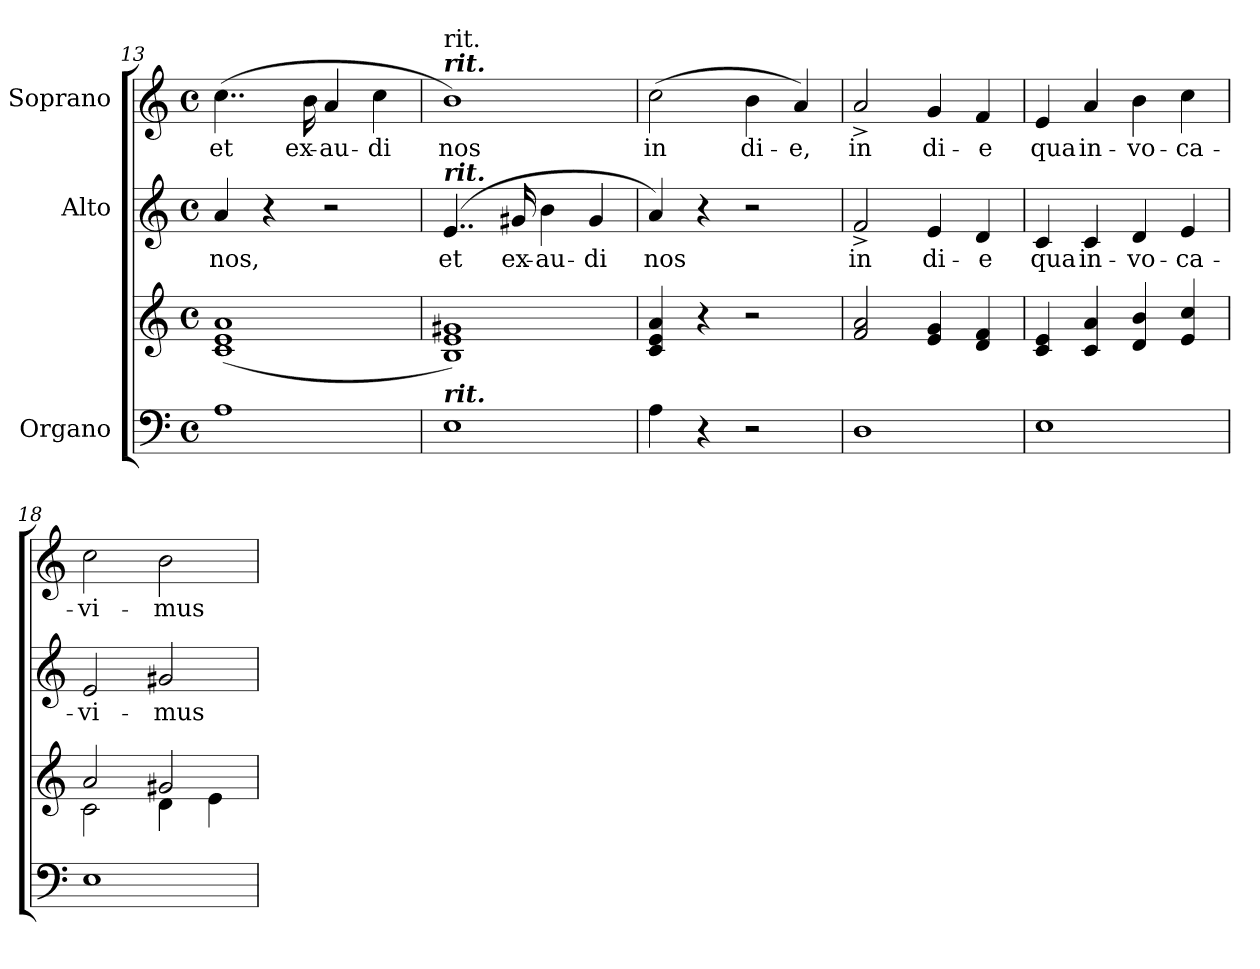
**kern	**kern	**kern	**text	**kern	**text
*part3	*part3	*part2	*part2	*part1	*part1
*staff4	*staff3	*staff2	*staff2	*staff1	*staff1
*I"Organo	*	*I"Alto	*	*I"Soprano	*
*clefF4	*clefG2	*clefG2	*	*clefG2	*
*k[]	*k[]	*k[]	*	*k[]	*
*C:	*C:	*C:	*	*C:	*
*M4/4	*M4/4	*M4/4	*	*M4/4	*
*met(c)	*met(c)	*met(c)	*	*met(c)	*
=13	=13	=13	=13	=13	=13
!	!	!	!LO:LY:b:color=#000000	!	!
!	!	!	!	!	!LO:LY:b:color=#000000
1Ai	(1ci 1ei 1ai	4ai/	nos,	(4..cci\	et
.	.	4r	.	.	.
!	!	!	!	!	!LO:LY:b:color=#000000
.	.	.	.	16bi\	ex-
!	!	!	!	!	!LO:LY:b:color=#000000
.	.	2r	.	4ai/	-au-
!	!	!	!	!	!LO:LY:b:color=#000000
.	.	.	.	4cci\	-di
=14	=14	=14	=14	=14	=14
!	!	!	!LO:LY:b:color=#000000	!	!
!	!	!	!	!LO:TX:a:Bi:t=rit.	!
!	!	!	!	!LO:TX:t=rit.	!
!	!	!LO:TX:a:Bi:t=rit.	!	!	!
!LO:TX:a:Bi:t=rit.	!	!	!	!	!
!	!	!	!	!	!LO:LY:b:color=#000000
1Ei	1Bi 1ei 1g#Xi)	(4..ei/	et	1bi)	nos
!	!	!	!LO:LY:b:color=#000000	!	!
.	.	16g#Xi/	ex-	.	.
!	!	!	!LO:LY:b:color=#000000	!	!
.	.	4bi\	-au-	.	.
!	!	!	!LO:LY:b:color=#000000	!	!
.	.	4g#i/	-di	.	.
=15	=15	=15	=15	=15	=15
!	!	!	!LO:LY:b:color=#000000	!	!
!	!	!	!	!	!LO:LY:b:color=#000000
4Ai\	4ci/ 4ei 4ai	4ai/)	nos	(2cci\	in
4r	4r	4r	.	.	.
!	!	!	!	!	!LO:LY:b:color=#000000
2r	2r	2r	.	4bi\	di-
!	!	!	!	!	!LO:LY:b:color=#000000
.	.	.	.	4ai/)	-e,
!!LO:PB:g=z
=16	=16	=16	=16	=16	=16
!	!	!	!LO:LY:b:color=#000000	!	!
!	!	!	!	!	!LO:LY:b:color=#000000
1Di	2fi/ 2ai	2f^i/	in	2a^i/	in
!	!	!	!LO:LY:b:color=#000000	!	!
!	!	!	!	!	!LO:LY:b:color=#000000
.	4ei/ 4gi	4ei/	di-	4gi/	di-
!	!	!	!LO:LY:b:color=#000000	!	!
!	!	!	!	!	!LO:LY:b:color=#000000
.	4di/ 4fi	4di/	-e	4fi/	-e
=17	=17	=17	=17	=17	=17
!	!	!	!LO:LY:b:color=#000000	!	!
!	!	!	!	!	!LO:LY:b:color=#000000
1Ei	4ci/ 4ei	4ci/	qua	4ei/	qua
!	!	!	!LO:LY:b:color=#000000	!	!
!	!	!	!	!	!LO:LY:b:color=#000000
.	4ci/ 4ai	4ci/	in-	4ai/	in-
!	!	!	!LO:LY:b:color=#000000	!	!
!	!	!	!	!	!LO:LY:b:color=#000000
.	4di/ 4bi	4di/	-vo-	4bi\	-vo-
!	!	!	!LO:LY:b:color=#000000	!	!
!	!	!	!	!	!LO:LY:b:color=#000000
.	4ei/ 4cci	4ei/	-ca-	4cci\	-ca-
=18	=18	=18	=18	=18	=18
*	*^	*	*	*	*
!	!	!	!	!LO:LY:b:color=#000000	!	!
!	!	!	!	!	!	!LO:LY:b:color=#000000
1Ei	2ai/	2ci\	2ei/	-vi-	2cci\	-vi-
!	!	!	!	!LO:LY:b:color=#000000	!	!
!	!	!	!	!	!	!LO:LY:b:color=#000000
.	2g#Xi/	4di\	2g#Xi/	-mus	2bi\	-mus
.	.	4ei\	.	.	.	.
*	*v	*v	*	*	*	*
=	=	=	=	=	=
*-	*-	*-	*-	*-	*-
